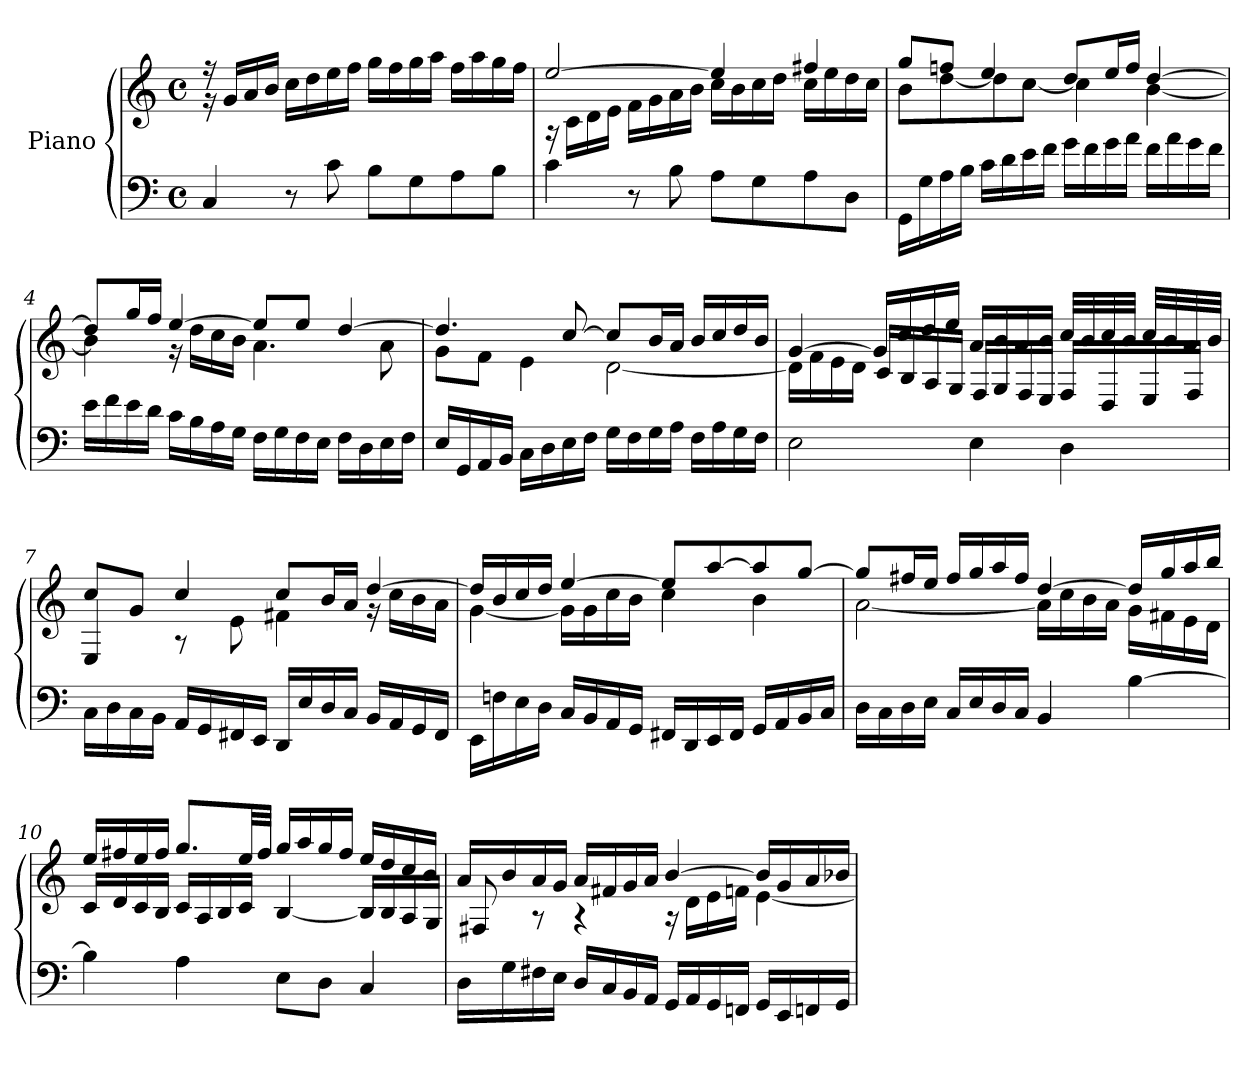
**kern	**kern
*part2	*part1
*staff2	*staff1
*I"Piano	*I"Piano
*clefF4	*clefG2
*k[]	*k[]
*C:	*C:
*M4/4	*M4/4
*met(c)	*met(c)
=1	=1
*	*^
4C/	16r	16r
.	16g/LL	2...ryy
.	16a/	.
.	16b/JJ	.
8r	16cc\LL	.
.	16dd\	.
8c\	16ee\	.
.	16ff\JJ	.
8B\L	16gg\LL	.
.	16ff\	.
8G\	16gg\	.
.	16aa\JJ	.
8A\	16ff\LL	.
.	16aa\	.
8B\J	16gg\	.
.	16ff\JJ	.
=2	=2	=2
4c\	[2ee/	16r
.	.	16c\LL
.	.	16d\
.	.	16e\JJ
8r	.	16f\LL
.	.	16g\
8B\	.	16a\
.	.	16b\JJ
8A\L	4ee/]	16cc\LL
.	.	16b\
8G\	.	16cc\
.	.	16dd\JJ
8A\	4ff#X/	16cc\LL
.	.	16ee\
8D\J	.	16dd\
.	.	16cc\JJ
=3	=3	=3
16GG\LL	8gg/L	8b\L
16G\	.	.
16A\	8ffn/J	[8dd\
16B\JJ	.	.
16c\LL	4ee/	8dd\]
16d\	.	.
16e\	.	[8cc\J
16f\JJ	.	.
16g\LL	8dd/L	4cc\]
16f\	.	.
16g\	16ee/L	.
16a\JJ	16ff/JJ	.
16f\LL	[4dd/	[4b\
16a\	.	.
16g\	.	.
16f\JJ	.	.
!!LO:LB:g=z	!!
=4	=4	=4
16e\LL	8dd/L]	4b\]
16f\	.	.
16e\	16gg/L	.
16d\JJ	16ff/JJ	.
16c\LL	[4ee/	16r
16B\	.	16dd\LL
16A\	.	16cc\
16G\JJ	.	16b\JJ
16F\LL	8ee/L]	4.a\
16G\	.	.
16F\	8ee/J	.
16E\JJ	.	.
16F\LL	[4dd/	.
16D\	.	.
16E\	.	8a\
16F\JJ	.	.
=5	=5	=5
16E/LL	4.dd/]	8g\L
16GG/	.	.
16AA/	.	8f\J
16BB/JJ	.	.
16C\LL	.	4e\
16D\	.	.
16E\	[8cc/	.
16F\JJ	.	.
16G\LL	8cc/L]	[2d\
16F\	.	.
16G\	16b/L	.
16A\JJ	16a/JJ	.
16F\LL	16b/LL	.
16A\	16cc/	.
16G\	16dd/	.
16F\JJ	16b/JJ	.
=6	=6	=6
2E\	[4g/	16d\LL]
.	.	16f\
.	.	16e\
.	.	16d\JJ
.	16g/LL]	16c/LL
.	16cc/	16B/
.	16dd/	16A/
.	16ee/JJ	16G/JJ
4E\	16a/LL	16F/LL
.	16b/	16G/
.	16a/	16F/
.	16b/JJ	16E/JJ
4D\	32cc/LLL	16F/LL
.	32b/	.
.	32cc/	16D/
.	32b/JJJ	.
.	32cc/LLL	16E/
.	32b/	.
.	32a/	16F/JJ
.	32b/JJJ	.
!!LO:LB:g=z	!!
=7	=7	=7
16C\LL	8cc/L	4E/
16D\	.	.
16C\	8g/J	.
16BB\JJ	.	.
16AA/LL	4cc/	8r
16GG/	.	.
16FF#X/	.	8e\
16EE/JJ	.	.
16DD/LL	8cc/L	4f#X\
16E/	.	.
16D/	16b/L	.
16C/JJ	16a/JJ	.
16BB/LL	[4dd/	16r
16AA/	.	16cc\LL
16GG/	.	16b\
16FF#/JJ	.	16a\JJ
=8	=8	=8
16EE\LL	16dd/LL]	[4g\
16Fn\	16b/	.
16E\	16cc/	.
16D\JJ	16dd/JJ	.
16C/LL	[4ee/	16g\LL]
16BB/	.	16g\
16AA/	.	16cc\
16GG/JJ	.	16b\JJ
16FF#X/LL	8ee/L]	4cc\
16DD/	.	.
16EE/	[8aa/	.
16FF#/JJ	.	.
16GG/LL	8aa/]	4b\
16AA/	.	.
16BB/	[8gg/J	.
16C/JJ	.	.
=9	=9	=9
16D\LL	8gg/L]	[2a\
16C\	.	.
16D\	16ff#X/L	.
16E\JJ	16ee/JJ	.
16C/LL	16ff#/LL	.
16E/	16gg/	.
16D/	16aa/	.
16C/JJ	16ff#/JJ	.
4BB/	[4dd/	16a\LL]
.	.	16cc\
.	.	16b\
.	.	16a\JJ
[4B\	16dd/LL]	16g\LL
.	16gg/	16f#X\
.	16aa/	16e\
.	16bb/JJ	16d\JJ
!!LO:LB:g=z	!!
=10	=10	=10
4B\]	16ee/LL	16c/LL
.	16ff#X/	16d/
.	16ee/	16c/
.	16ff#/JJ	16B/JJ
4A\	8.gg/L	16c/LL
.	.	16A/
.	.	16B/
.	32ee/LL	16c/JJ
.	32ff#/JJJ	.
8E\L	16gg/LL	[4B/
.	16aa/	.
8D\J	16gg/	.
.	16ff#/JJ	.
4C/	16ee/LL	16B/LL]
.	16dd/	16B/
.	16cc/	16A/
.	16b/JJ	16G/JJ
=11	=11	=11
16D\LL	16a/LL	8F#X/
16G\	16b/	.
16F#X\	16a/	8r
16E\JJ	16g/JJ	.
16D/LL	16a/LL	4r
16C/	16f#X/	.
16BB/	16g/	.
16AA/JJ	16a/JJ	.
16GG/LL	[4b/	16r
16AA/	.	16d\LL
16GG/	.	16e\
16FFn/JJ	.	16fn\JJ
16GG/LL	16b/LL]	[4e\
16EE/	16g/	.
16FFn/	16a/	.
16GG/JJ	16b-X/JJ	.
*	*v	*v
=	=
*-	*-
